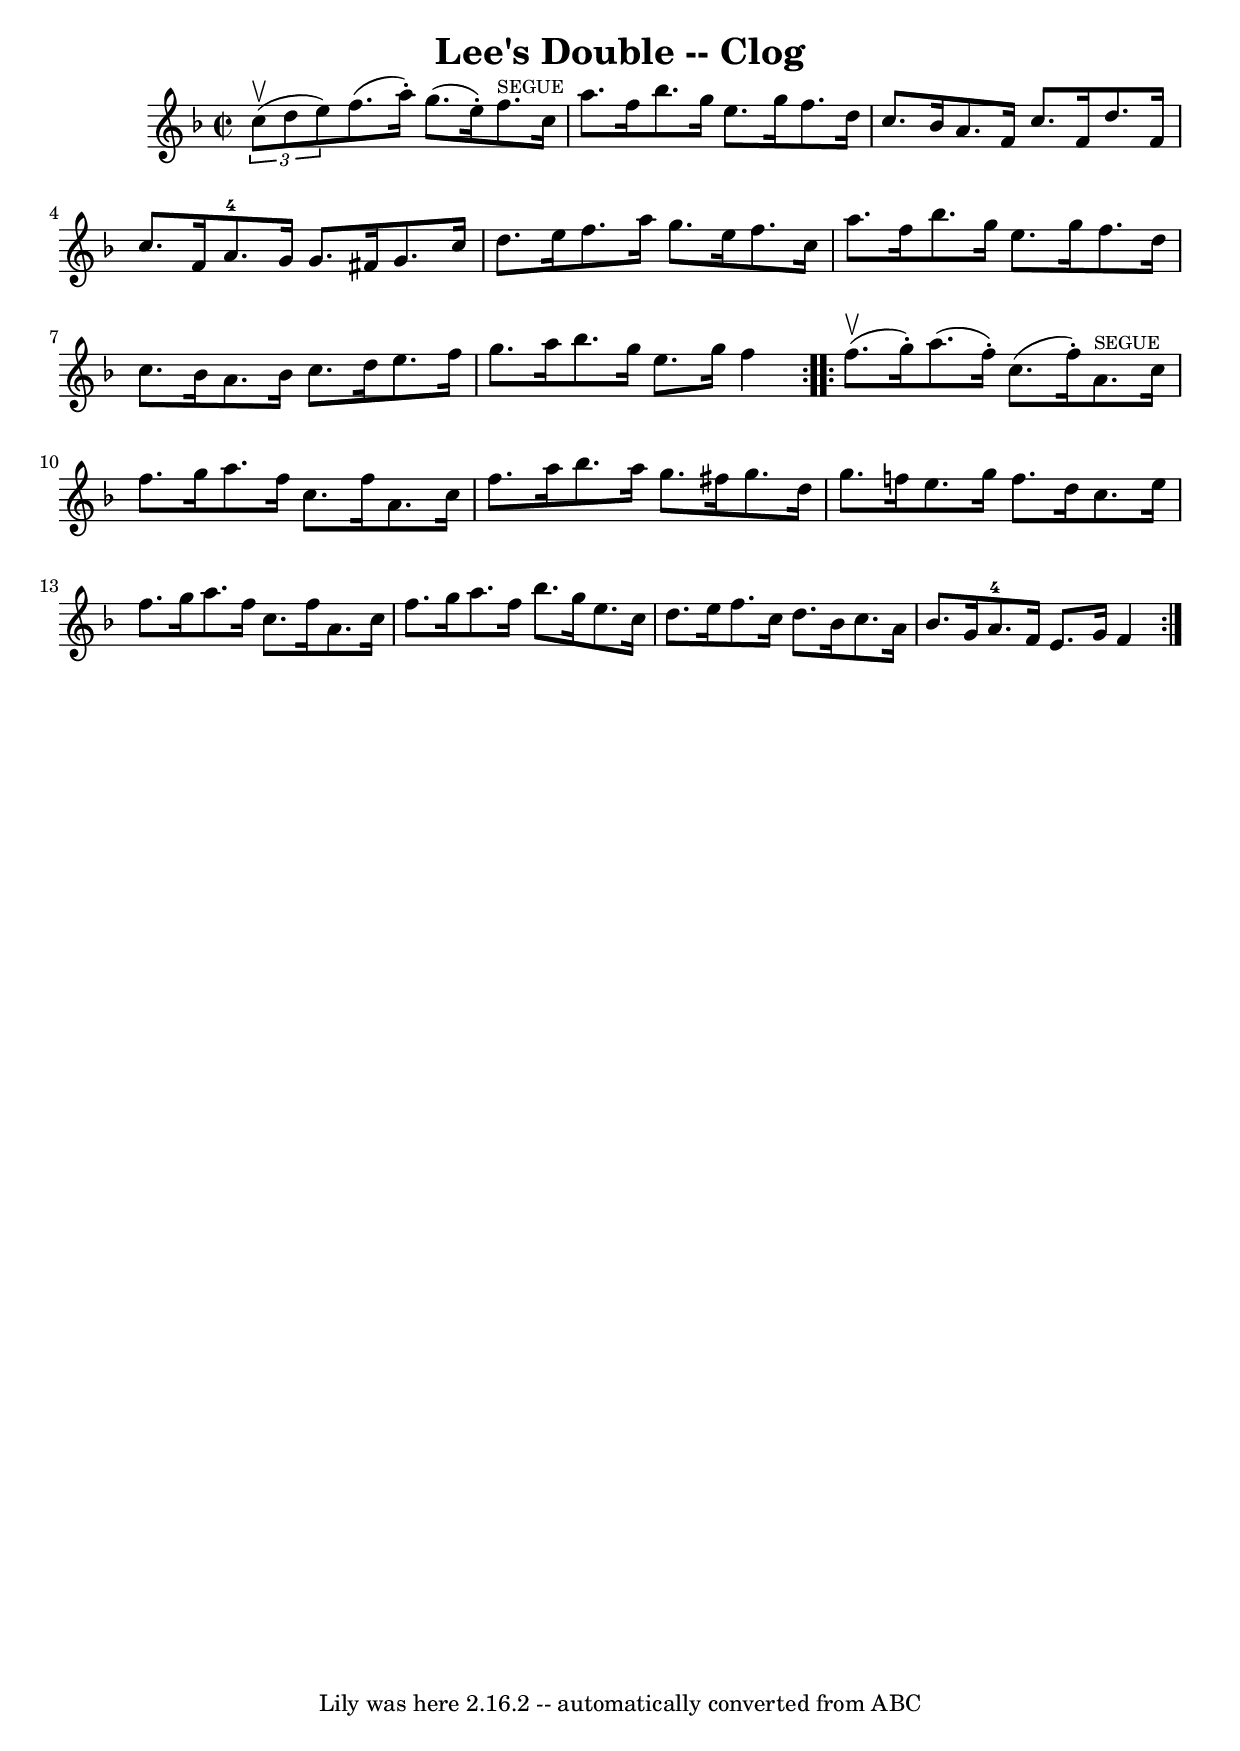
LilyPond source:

\version "2.16.2"
\include "Mammoth.ily"
\header {
  %% book = "Ryan's Mammoth Collection"
  crossRefNumber = "1"
  footnotes = "\\\\160 956"
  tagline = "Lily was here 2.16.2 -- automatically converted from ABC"
  title = "Lee's Double -- Clog"

}
voicedefault =  {



  \repeat volta 2 {

    \override Staff.TimeSignature #'style = #'C
    \time 2/2 
    \key f \major
    \times 2/3 { c''8^\upbow(d''8 e''8) 
	       }    |
    f''8. (a''16-.) g''8. (e''16-.) f''8.^\segue   
    c''16 a''8. f''16    |
    bes''8. g''16 e''8. g''16    
    f''8. d''16 c''8. bes'16    |
    a'8. f'16 c''8. f'16 
    d''8. f'16 c''8. f'16    |
    a'8.-4 g'16 g'8.    
    fis'16 g'8. c''16 d''8. e''16    |
    f''8. a''16    
    g''8. e''16 f''8. c''16 a''8. f''16    |
    bes''8.    
    g''16 e''8. g''16 f''8. d''16 c''8. bes'16    |
    a'8. 
    bes'16 c''8. d''16 e''8. f''16 g''8. a''16    |
    
    bes''8. g''16 e''8. g''16 f''4  
  }     
  \repeat volta 2 {
    f''8.^\upbow(g''16-.) |
    a''8. (f''16-.) c''8. (f''16-.) a'8.^\segue c''16 f''8. g''16    |
    a''8. f''16    
    c''8. f''16 a'8. c''16 f''8. a''16    |
    bes''8.    
    a''16 g''8. fis''16 g''8. d''16 g''8. f''!16    |
    
    e''8. g''16 f''8. d''16 c''8. e''16 f''8. g''16     |
    a''8. f''16 c''8. f''16 a'8. c''16 f''8.    
    g''16    |
    a''8. f''16 bes''8. g''16 e''8. c''16    
    d''8. e''16    |
    f''8. c''16 d''8. bes'16 c''8. a'16 
    bes'8. g'16    |
    a'8.-4 f'16 e'8. g'16 f'4  
  }  
  

}

\score{
  <<

    \context Staff="default"
    {
      \voicedefault 
      
    }

  >>
  \layout {
    
  }
  \midi {
  }

}
